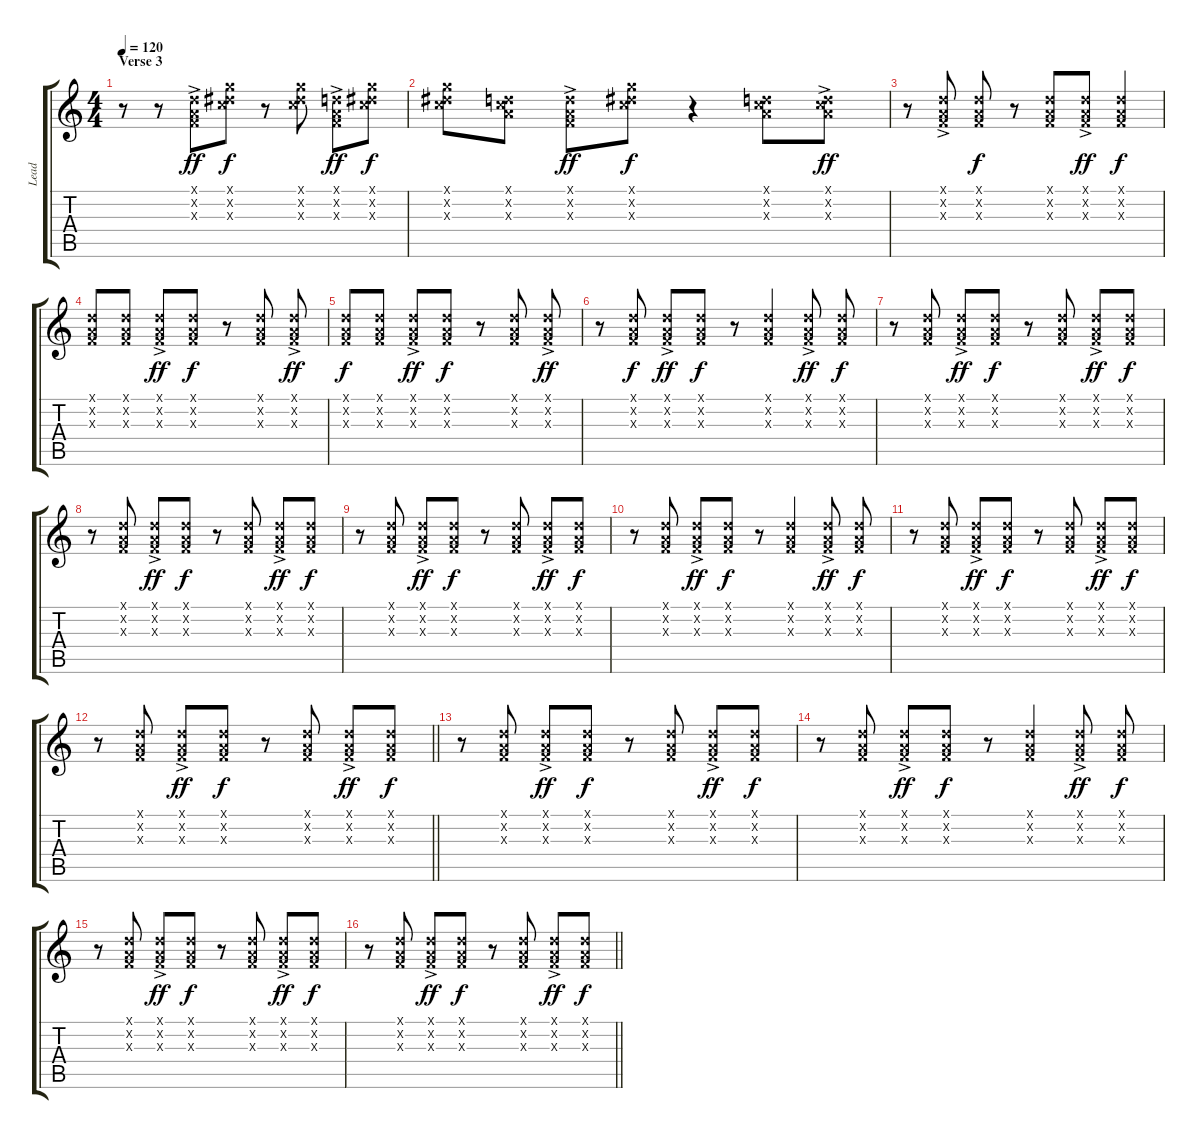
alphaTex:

\track ("Lead" "Lead") {instrument electricguitarclean}
\staff {score tabs}
\tuning (D4 A3 F3 C3 G2 D2) {hide}
\ts (4 4)
\section ("" "Verse 3")
\tempo 120
\clef g2
\ks c
r.8{dy f} r.8 (0.1{ac x} 0.2{x} 0.3{x}).8{dy ff} (5.1{x} 6.2{x} 7.3{x}).8{dy f} r.8 (5.1{x} 6.2{x} 7.3{x}).8 (0.1{ac x} 0.2{x} 0.3{x}).8{dy ff} (5.1{x} 6.2{x} 7.3{x}).8{dy f} |
(5.1{x} 6.2{x} 7.3{x}).8 (0.1{x} 0.2{x} 7.3{x}).8 (0.1{ac x} 0.2{x} 0.3{x}).8{dy ff} (5.1{x} 6.2{x} 7.3{x}).8{dy f} r.4 (0.1{x} 0.2{x} 7.3{x}).8 (0.1{ac x} 0.2{x} 7.3{x}).8{dy ff} |
r.8 (0.1{ac x} 0.2{x} 0.3{x}).8 (0.1{x} 0.2{x} 0.3{x}).8{dy f} r.8 (0.1{x} 0.2{x} 0.3{x}).8 (0.1{ac x} 0.2{x} 0.3{x}).8{dy ff} (0.1{x} 0.2{x} 0.3{x}).4{dy f} |
(0.1{x} 0.2{x} 0.3{x}).8 (0.1{x} 0.2{x} 0.3{x}).8 (0.1{ac x} 0.2{x} 0.3{x}).8{dy ff} (0.1{x} 0.2{x} 0.3{x}).8{dy f} r.8 (0.1{x} 0.2{x} 0.3{x}).8 (0.1{x} 0.2{ac x} 0.3{x}).8{dy ff} |
(0.1{x} 0.2{x} 0.3{x}).8{dy f} (0.1{x} 0.2{x} 0.3{x}).8 (0.1{ac x} 0.2{x} 0.3{x}).8{dy ff} (0.1{x} 0.2{x} 0.3{x}).8{dy f} r.8 (0.1{x} 0.2{x} 0.3{x}).8 (0.1{ac x} 0.2{x} 0.3{x}).8{dy ff} |
r.8 (0.1{x} 0.2{x} 0.3{x}).8{dy f} (0.1{x} 0.2{ac x} 0.3{x}).8{dy ff} (0.1{x} 0.2{x} 0.3{x}).8{dy f} r.8 (0.1{x} 0.2{x} 0.3{x}).4 (0.1{x} 0.2{ac x} 0.3{x}).8{dy ff} (0.1{x} 0.2{x} 0.3{x}).8{dy f} |
r.8 (0.1{x} 0.2{x} 0.3{x}).8 (0.1{ac x} 0.2{x} 0.3{x}).8{dy ff} (0.1{x} 0.2{x} 0.3{x}).8{dy f} r.8 (0.1{x} 0.2{x} 0.3{x}).8 (0.1{x} 0.2{ac x} 0.3{x}).8{dy ff} (0.1{x} 0.2{x} 0.3{x}).8{dy f} |
r.8 (0.1{x} 0.2{x} 0.3{x}).8 (0.1{ac x} 0.2{x} 0.3{x}).8{dy ff} (0.1{x} 0.2{x} 0.3{x}).8{dy f} r.8 (0.1{x} 0.2{x} 0.3{x}).8 (0.1{x} 0.2{ac x} 0.3{x}).8{dy ff} (0.1{x} 0.2{x} 0.3{x}).8{dy f} |
r.8 (0.1{x} 0.2{x} 0.3{x}).8 (0.1{ac x} 0.2{x} 0.3{x}).8{dy ff} (0.1{x} 0.2{x} 0.3{x}).8{dy f} r.8 (0.1{x} 0.2{x} 0.3{x}).8 (0.1{x} 0.2{ac x} 0.3{x}).8{dy ff} (0.1{x} 0.2{x} 0.3{x}).8{dy f} |
r.8 (0.1{x} 0.2{x} 0.3{x}).8 (0.1{x} 0.2{ac x} 0.3{x}).8{dy ff} (0.1{x} 0.2{x} 0.3{x}).8{dy f} r.8 (0.1{x} 0.2{x} 0.3{x}).4 (0.1{x} 0.2{ac x} 0.3{x}).8{dy ff} (0.1{x} 0.2{x} 0.3{x}).8{dy f} |
r.8 (0.1{x} 0.2{x} 0.3{x}).8 (0.1{ac x} 0.2{x} 0.3{x}).8{dy ff} (0.1{x} 0.2{x} 0.3{x}).8{dy f} r.8 (0.1{x} 0.2{x} 0.3{x}).8 (0.1{x} 0.2{ac x} 0.3{x}).8{dy ff} (0.1{x} 0.2{x} 0.3{x}).8{dy f} |
\barLineRight lightlight
r.8 (0.1{x} 0.2{x} 0.3{x}).8 (0.1{ac x} 0.2{x} 0.3{x}).8{dy ff} (0.1{x} 0.2{x} 0.3{x}).8{dy f} r.8 (0.1{x} 0.2{x} 0.3{x}).8 (0.1{x} 0.2{ac x} 0.3{x}).8{dy ff} (0.1{x} 0.2{x} 0.3{x}).8{dy f} |
r.8 (0.1{x} 0.2{x} 0.3{x}).8 (0.1{ac x} 0.2{x} 0.3{x}).8{dy ff} (0.1{x} 0.2{x} 0.3{x}).8{dy f} r.8 (0.1{x} 0.2{x} 0.3{x}).8 (0.1{x} 0.2{ac x} 0.3{x}).8{dy ff} (0.1{x} 0.2{x} 0.3{x}).8{dy f} |
r.8 (0.1{x} 0.2{x} 0.3{x}).8 (0.1{x} 0.2{ac x} 0.3{x}).8{dy ff} (0.1{x} 0.2{x} 0.3{x}).8{dy f} r.8 (0.1{x} 0.2{x} 0.3{x}).4 (0.1{x} 0.2{ac x} 0.3{x}).8{dy ff} (0.1{x} 0.2{x} 0.3{x}).8{dy f} |
r.8 (0.1{x} 0.2{x} 0.3{x}).8 (0.1{ac x} 0.2{x} 0.3{x}).8{dy ff} (0.1{x} 0.2{x} 0.3{x}).8{dy f} r.8 (0.1{x} 0.2{x} 0.3{x}).8 (0.1{x} 0.2{ac x} 0.3{x}).8{dy ff} (0.1{x} 0.2{x} 0.3{x}).8{dy f} |
\barLineRight lightlight
r.8 (0.1{x} 0.2{x} 0.3{x}).8 (0.1{ac x} 0.2{x} 0.3{x}).8{dy ff} (0.1{x} 0.2{x} 0.3{x}).8{dy f} r.8 (0.1{x} 0.2{x} 0.3{x}).8 (0.1{x} 0.2{ac x} 0.3{x}).8{dy ff} (0.1{x} 0.2{x} 0.3{x}).8{dy f}
